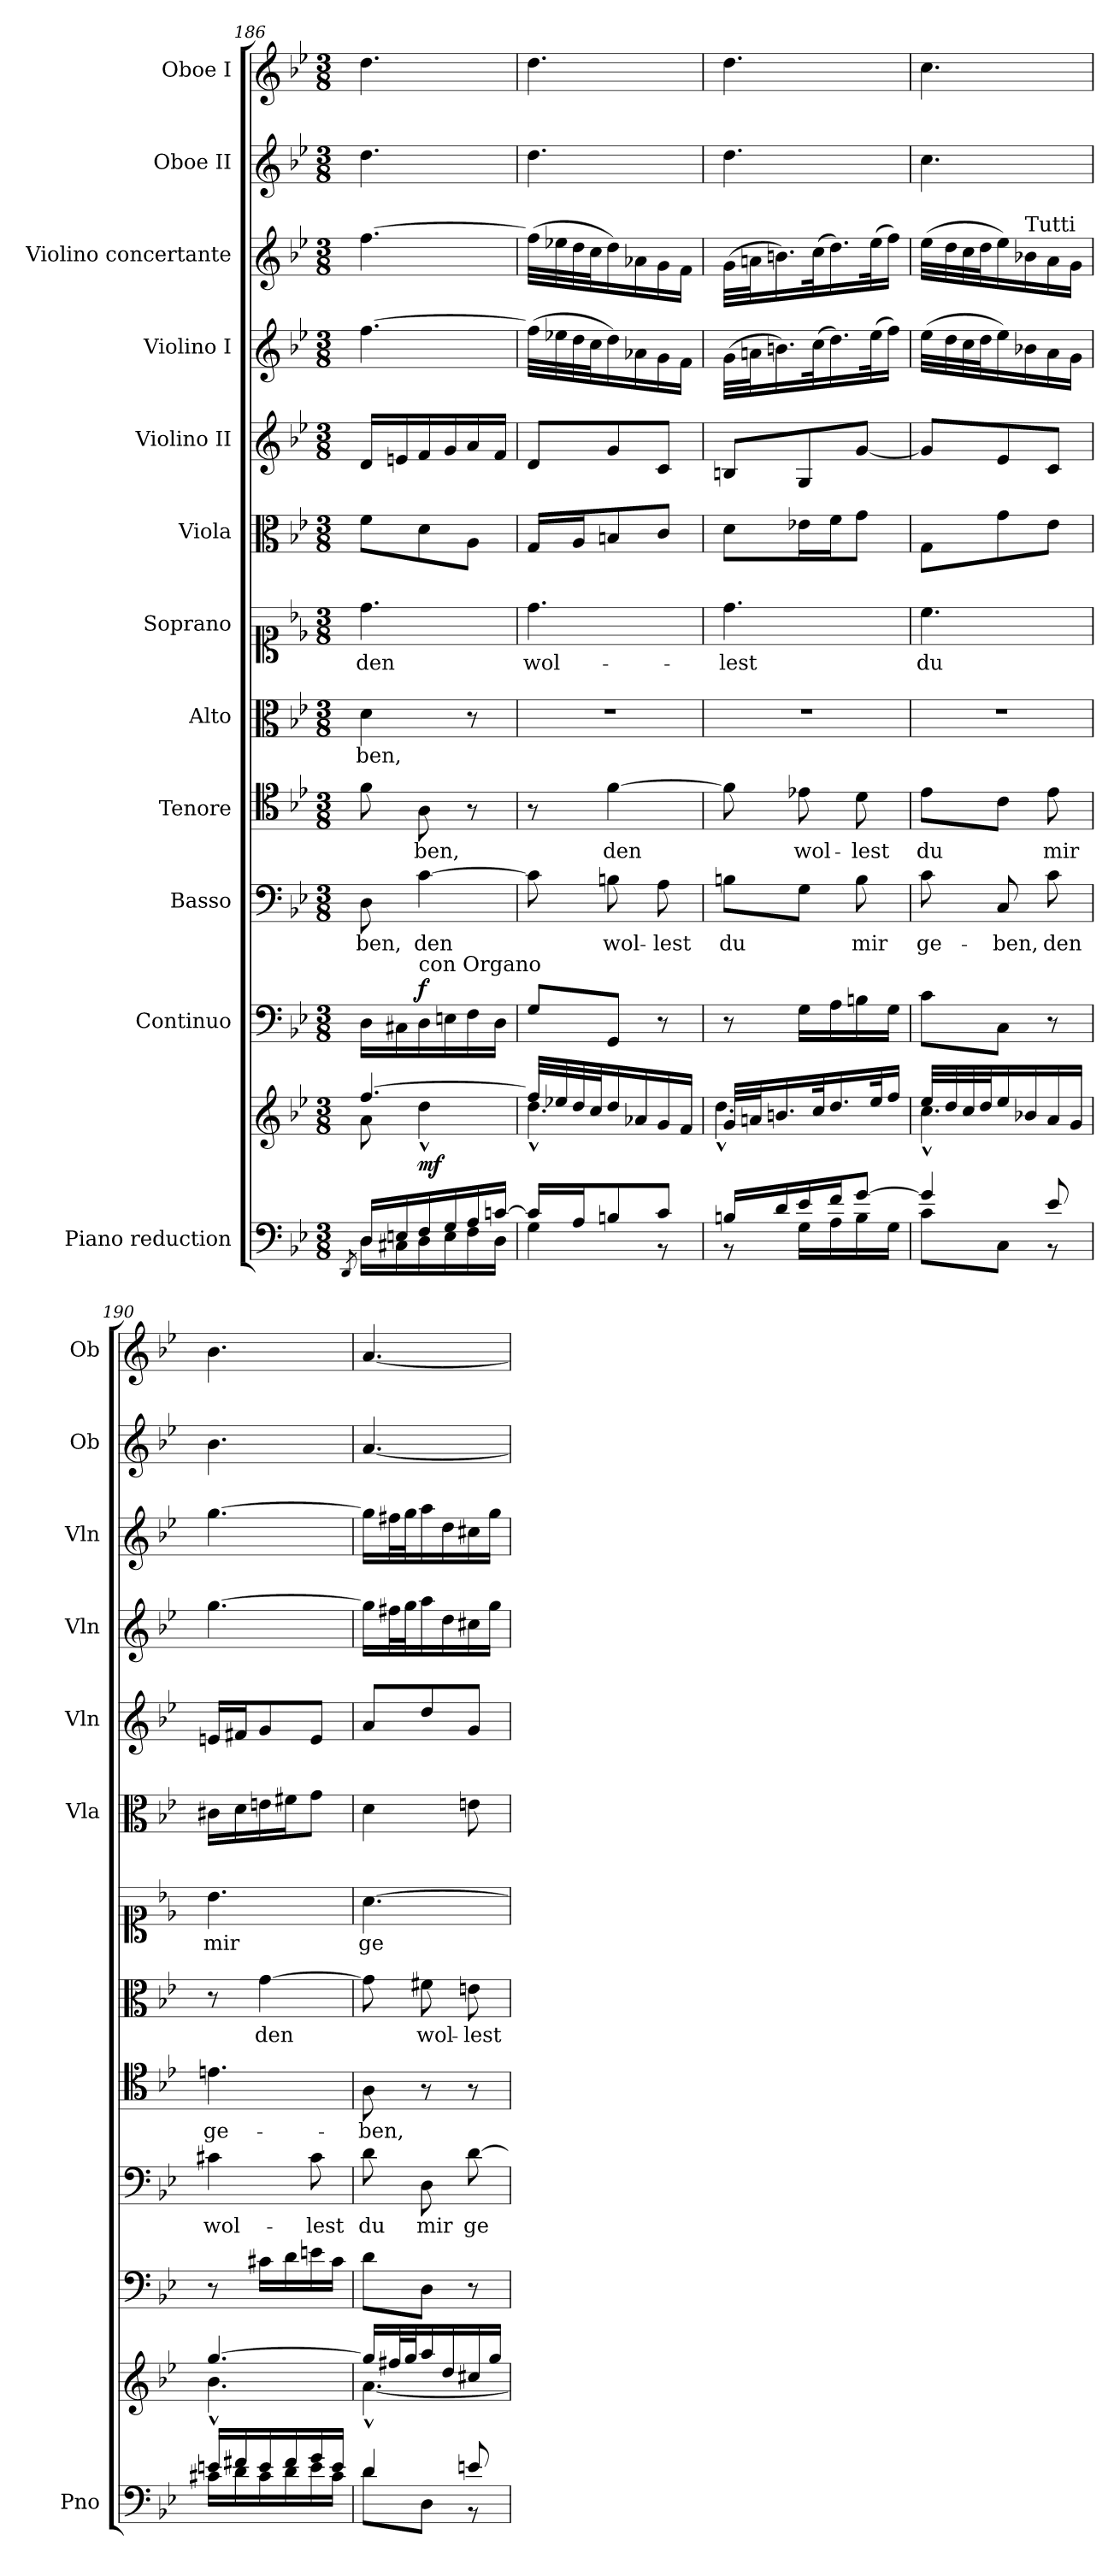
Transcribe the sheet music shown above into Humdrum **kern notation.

**kern	**kern	**dynam	**kern	**dynam	**kern	**text	**kern	**text	**kern	**text	**kern	**text	**kern	**kern	**kern	**kern	**kern	**kern
*part12	*part12	*part12	*part11	*part11	*part10	*part10	*part9	*part9	*part8	*part8	*part7	*part7	*part6	*part5	*part4	*part3	*part2	*part1
*staff13	*staff12	*staff12/13	*staff11	*staff11	*staff10	*staff10	*staff9	*staff9	*staff8	*staff8	*staff7	*staff7	*staff6	*staff5	*staff4	*staff3	*staff2	*staff1
*I"Piano reduction	*	*	*I"Continuo	*	*I"Basso	*	*I"Tenore	*	*I"Alto	*	*I"Soprano	*	*I"Viola	*I"Violino II	*I"Violino I	*I"Violino concertante	*I"Oboe II	*I"Oboe I
*I'Pno	*	*	*	*	*	*	*	*	*	*	*	*	*I'Vla	*I'Vln	*I'Vln	*I'Vln	*I'Ob	*I'Ob
!!LO:PB:g=z
*clefF4	*clefG2	*	*clefF4	*	*clefF4	*	*clefC4	*	*clefC3	*	*clefC1	*	*clefC3	*clefG2	*clefG2	*clefG2	*clefG2	*clefG2
*k[b-e-]	*k[b-e-]	*	*k[b-e-]	*	*k[b-e-]	*	*k[b-e-]	*	*k[b-e-]	*	*k[b-e-]	*	*k[b-e-]	*k[b-e-]	*k[b-e-]	*k[b-e-]	*k[b-e-]	*k[b-e-]
*M3/8	*M3/8	*	*M3/8	*	*M3/8	*	*M3/8	*	*M3/8	*	*M3/8	*	*M3/8	*M3/8	*M3/8	*M3/8	*M3/8	*M3/8
=186	=186	=186	=186	=186	=186	=186	=186	=186	=186	=186	=186	=186	=186	=186	=186	=186	=186	=186
8qDD/	.	.	.	.	.	.	.	.	.	.	.	.	.	.	.	.	.	.
*^	*^	*	*	*	*	*	*	*	*	*	*	*	*	*	*	*	*	*
!	!	!	!	!	!	!	!	!LO:LY:b	!	!	!	!LO:LY:b	!	!LO:LY:b	!	!	!	!	!	!
16D/LL	16D\LL	[4.ff/	8a\	.	16D\LL	.	8D\	-ben,	8f\	.	4d\	-ben,	4.dd\	den	8f\L	16d/LL	[4.ff\	[4.ff\	4.dd\	4.dd\
16En/	16C#X\	.	.	.	16C#X\	.	.	.	.	.	.	.	.	.	.	16en/	.	.	.	.
!	!	!	!	!	!LO:TX:a:t=con Organo	!	!	!	!	!	!	!	!	!	!	!	!	!	!	!
!	!	!	!	!LO:DY:b	!	!LO:DY:a	!	!LO:LY:b	!	!LO:LY:b	!	!	!	!	!	!	!	!	!	!
16F/	16D\	.	4dd^^\	mf	16D\	f	[4c\	den	8A\	-ben,	.	.	.	.	8d\	16f/	.	.	.	.
16G/	16E\	.	.	.	16En\	.	.	.	.	.	.	.	.	.	.	16g/	.	.	.	.
16A/	16F\	.	.	.	16F\	.	.	.	8r	.	8r	.	.	.	8A\J	16a/	.	.	.	.
[16cn/JJ	16D\JJ	.	.	.	16D\JJ	.	.	.	.	.	.	.	.	.	.	16f/JJ	.	.	.	.
=187	=187	=187	=187	=187	=187	=187	=187	=187	=187	=187	=187	=187	=187	=187	=187	=187	=187	=187	=187	=187
!	!	!	!	!	!	!	!	!	!	!	!	!	!	!LO:LY:b	!	!	!	!	!	!
16c/LL]	4G\	32ff/LLL]	4.dd^^\	.	8G/L	.	8c\]	.	8r	.	4.r	.	4.dd\	wol-	16G/LL	8d/L	(32ff\LLL]	(32ff\LLL]	4.dd\	4.dd\
.	.	32ee-X/	.	.	.	.	.	.	.	.	.	.	.	.	.	.	32ee-X\	32ee-X\	.	.
16A/J	.	32dd/	.	.	.	.	.	.	.	.	.	.	.	.	16A/J	.	32dd\	32dd\	.	.
.	.	32cc/J	.	.	.	.	.	.	.	.	.	.	.	.	.	.	32cc\J	32cc\J	.	.
!	!	!	!	!	!	!	!	!LO:LY:b	!	!LO:LY:b	!	!	!	!	!	!	!	!	!	!
8Bn/	.	16dd/	.	.	8GG/J	.	8Bn\	wol-	[4f\	den	.	.	.	.	8Bn/	8g/	16dd\)	16dd\)	.	.
.	.	16a-X/	.	.	.	.	.	.	.	.	.	.	.	.	.	.	16a-X\	16a-X\	.	.
!	!	!	!	!	!	!	!	!LO:LY:b	!	!	!	!	!	!	!	!	!	!	!	!
8c/J	8r	16g/	.	.	8r	.	8A\	-lest	.	.	.	.	.	.	8c/J	8c/J	16g\	16g\	.	.
.	.	16f/JJ	.	.	.	.	.	.	.	.	.	.	.	.	.	.	16f\JJ	16f\JJ	.	.
=188	=188	=188	=188	=188	=188	=188	=188	=188	=188	=188	=188	=188	=188	=188	=188	=188	=188	=188	=188	=188
!	!	!	!	!	!	!	!	!LO:LY:b	!	!	!	!	!	!LO:LY:b	!	!	!	!	!	!
16Bn/LL	8r	32g/LLL	4.dd^^\	.	8r	.	8Bn\L	du	8f\]	.	4.r	.	4.dd\	-lest	8d\L	8Bn/L	(32g\LLL	(32g\LLL	4.dd\	4.dd\
.	.	32an/J	.	.	.	.	.	.	.	.	.	.	.	.	.	.	32an\J	32an\J	.	.
16d/	.	16.bn/	.	.	.	.	.	.	.	.	.	.	.	.	.	.	16.bn\)	16.bn\)	.	.
!	!	!	!	!	!	!	!	!	!	!LO:LY:b	!	!	!	!	!	!	!	!	!	!
16e-/	16G\LL	.	.	.	16G\LL	.	8G\J	.	8e-X\	wol-	.	.	.	.	16e-X\L	8G/	.	.	.	.
.	.	32cc/K	.	.	.	.	.	.	.	.	.	.	.	.	.	.	(32cc\K	(32cc\K	.	.
16f/J	16A\	16.dd/	.	.	16A\	.	.	.	.	.	.	.	.	.	16f\J	.	16.dd\)	16.dd\)	.	.
!	!	!	!	!	!	!	!	!LO:LY:b	!	!LO:LY:b	!	!	!	!	!	!	!	!	!	!
[8g/J	16B\	.	.	.	16Bn\	.	8B\	mir	8d\	-lest	.	.	.	.	8g\J	[8g/J	.	.	.	.
.	.	32ee-/K	.	.	.	.	.	.	.	.	.	.	.	.	.	.	(32ee-\K	(32ee-\K	.	.
.	16G\JJ	16ff/JJ	.	.	16G\JJ	.	.	.	.	.	.	.	.	.	.	.	16ff\JJ)	16ff\JJ)	.	.
=189	=189	=189	=189	=189	=189	=189	=189	=189	=189	=189	=189	=189	=189	=189	=189	=189	=189	=189	=189	=189
!	!	!	!	!	!	!	!	!LO:LY:b	!	!LO:LY:b	!	!	!	!LO:LY:b	!	!	!	!	!	!
4g/]	8c\L	32ee-/LLL	4.cc^^\	.	8c\L	.	8c\	ge-	8e-\L	du	4.r	.	4.cc\	du	8G\L	8g/L]	(32ee-\LLL	(32ee-\LLL	4.cc\	4.cc\
.	.	32dd/	.	.	.	.	.	.	.	.	.	.	.	.	.	.	32dd\	32dd\	.	.
.	.	32cc/	.	.	.	.	.	.	.	.	.	.	.	.	.	.	32cc\	32cc\	.	.
.	.	32dd/J	.	.	.	.	.	.	.	.	.	.	.	.	.	.	32dd\J	32dd\J	.	.
!	!	!	!	!	!	!	!	!LO:LY:b	!	!	!	!	!	!	!	!	!	!	!	!
.	8C\J	16ee-/	.	.	8C\J	.	8C/	-ben,	8c\J	.	.	.	.	.	8g\	8e-/	16ee-\)	16ee-\)	.	.
!	!	!	!	!	!	!	!	!	!	!	!	!	!	!	!	!	!	!LO:TX:a:t=Tutti	!	!
.	.	16b-X/	.	.	.	.	.	.	.	.	.	.	.	.	.	.	16b-X\	16b-X\	.	.
!	!	!	!	!	!	!	!	!LO:LY:b	!	!LO:LY:b	!	!	!	!	!	!	!	!	!	!
8e-/	8r	16a/	.	.	8r	.	8c\	den	8e-\	mir	.	.	.	.	8e-\J	8c/J	16a\	16a\	.	.
.	.	16g/JJ	.	.	.	.	.	.	.	.	.	.	.	.	.	.	16g\JJ	16g\JJ	.	.
=190	=190	=190	=190	=190	=190	=190	=190	=190	=190	=190	=190	=190	=190	=190	=190	=190	=190	=190	=190	=190
!	!	!	!	!	!	!	!	!LO:LY:b	!	!LO:LY:b	!	!	!	!LO:LY:b	!	!	!	!	!	!
16en/LL	16c#X\LL	[4.gg/	4.b-^^\	.	8r	.	4c#X\	wol-	4.en\	ge-	8r	.	4.b-\	mir	16c#X\LL	16en/LL	[4.gg\	[4.gg\	4.b-\	4.b-\
16f#X/	16d\	.	.	.	.	.	.	.	.	.	.	.	.	.	16d\	16f#X/J	.	.	.	.
!	!	!	!	!	!	!	!	!	!	!	!	!LO:LY:b	!	!	!	!	!	!	!	!
16e/	16c#\	.	.	.	16c#X\LL	.	.	.	.	.	[4g\	den	.	.	16en\	8g/	.	.	.	.
16f#/	16d\	.	.	.	16d\	.	.	.	.	.	.	.	.	.	16f#X\J	.	.	.	.	.
!	!	!	!	!	!	!	!	!LO:LY:b	!	!	!	!	!	!	!	!	!	!	!	!
16g/	16e\	.	.	.	16en\	.	8c#\	-lest	.	.	.	.	.	.	8g\J	8e/J	.	.	.	.
16e/JJ	16c#\JJ	.	.	.	16c#\JJ	.	.	.	.	.	.	.	.	.	.	.	.	.	.	.
=191	=191	=191	=191	=191	=191	=191	=191	=191	=191	=191	=191	=191	=191	=191	=191	=191	=191	=191	=191	=191
!	!	!	!	!	!	!	!	!LO:LY:b	!	!LO:LY:b	!	!	!	!LO:LY:b	!	!	!	!	!	!
4d/	8d\L	16gg/LL]	[4.a^^\	.	8d\L	.	8d\	du	8A\	-ben,	8g\]	.	[4.a\	ge-	4d\	8a/L	16gg\LL]	16gg\LL]	[4.a/	[4.a/
.	.	32ff#X/L	.	.	.	.	.	.	.	.	.	.	.	.	.	.	32ff#X\L	32ff#X\L	.	.
.	.	32gg/J	.	.	.	.	.	.	.	.	.	.	.	.	.	.	32gg\J	32gg\J	.	.
!	!	!	!	!	!	!	!	!LO:LY:b	!	!	!	!LO:LY:b	!	!	!	!	!	!	!	!
.	8D\J	16aa/	.	.	8D\J	.	8D\	mir	8r	.	8f#X\	wol-	.	.	.	8dd/	16aa\	16aa\	.	.
.	.	16dd/	.	.	.	.	.	.	.	.	.	.	.	.	.	.	16dd\	16dd\	.	.
!	!	!	!	!	!	!	!	!LO:LY:b	!	!	!	!LO:LY:b	!	!	!	!	!	!	!	!
8en/	8r	16cc#X/	.	.	8r	.	[8d\	ge-	8r	.	8en\	-lest	.	.	8en\	8g/J	16cc#X\	16cc#X\	.	.
.	.	16gg/JJ	.	.	.	.	.	.	.	.	.	.	.	.	.	.	16gg\JJ	16gg\JJ	.	.
*v	*v	*	*	*	*	*	*	*	*	*	*	*	*	*	*	*	*	*	*	*
*	*v	*v	*	*	*	*	*	*	*	*	*	*	*	*	*	*	*	*	*
=	=	=	=	=	=	=	=	=	=	=	=	=	=	=	=	=	=	=
*-	*-	*-	*-	*-	*-	*-	*-	*-	*-	*-	*-	*-	*-	*-	*-	*-	*-	*-
